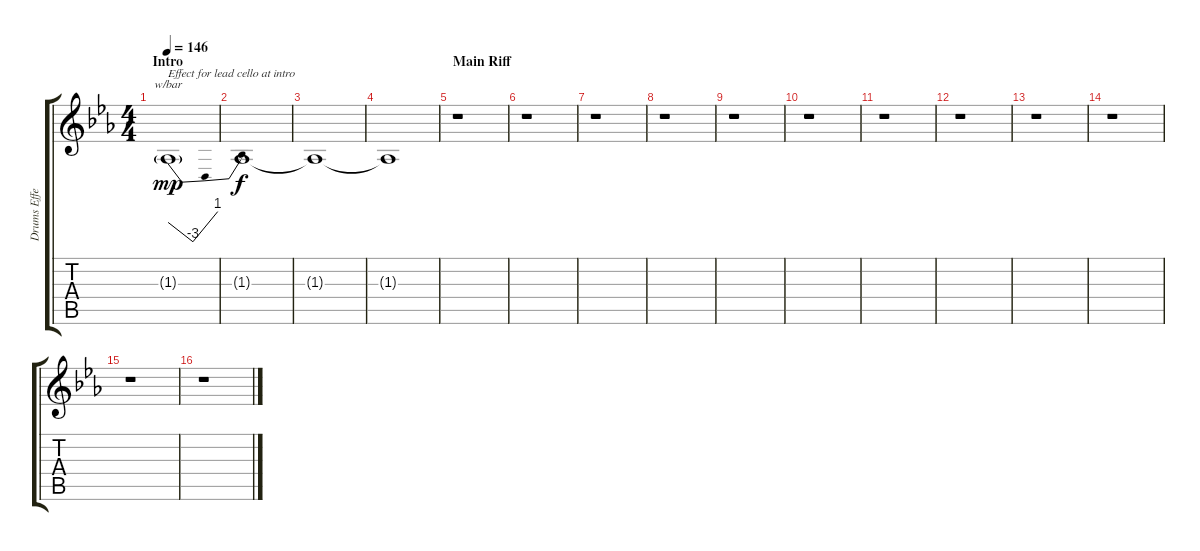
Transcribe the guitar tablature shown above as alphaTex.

\track ("Drums Effect 1" "Drums Effe") {instrument timpani}
\staff {score tabs}
\tuning (E4 B3 G3 D3 A2 E2) {hide}
\ts (4 4)
\section ("" "Intro")
\tempo 146
\clef g2
\ks eb
1.3{g}.1{tbe (dip default 0 0 30 -12 60 4) txt "Effect for lead cello at intro" dy mp instrument lead4chiff} |
1.3{t}.1{dy f} |
1.3{t}.1 |
1.3{t}.1 |
\section ("" "Main Riff")
r.1 |
r.1 |
r.1 |
r.1 |
r.1 |
r.1 |
r.1 |
r.1 |
r.1 |
r.1 |
r.1 |
r.1
